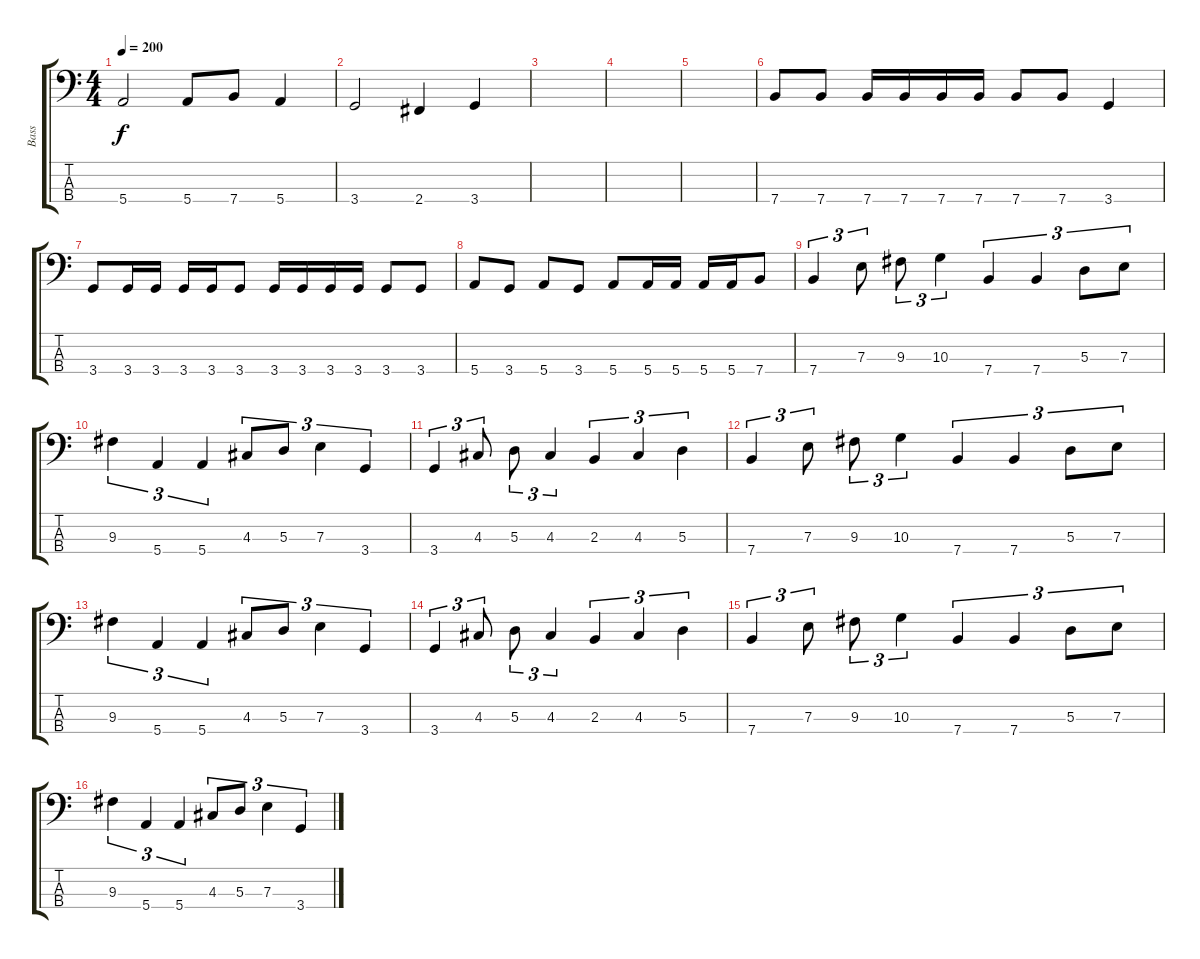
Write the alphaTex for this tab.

\track ("Bass" "Bass") {instrument electricbassfinger}
\staff {score tabs}
\tuning (G2 D2 A1 E1) {hide}
\ts (4 4)
\tempo 200
\clef f4
\ks c
5.4.2{dy f} 5.4.8 7.4.8 5.4.4 |
3.4.2 2.4.4 3.4.4 |
|
|
|
7.4.8 7.4.8 7.4.16 7.4.16 7.4.16 7.4.16 7.4.8 7.4.8 3.4.4 |
3.4.8 3.4.16 3.4.16 3.4.16 3.4.16 3.4.8 3.4.16 3.4.16 3.4.16 3.4.16 3.4.8 3.4.8 |
5.4.8 3.4.8 5.4.8 3.4.8 5.4.8 5.4.16 5.4.16 5.4.16 5.4.16 7.4.8 |
7.4.4{tu (3 2)} 7.3.8{tu (3 2)} 9.3.8{tu (3 2)} 10.3.4{tu (3 2)} 7.4.4{tu (3 2)} 7.4.4{tu (3 2)} 5.3.8{tu (3 2)} 7.3.8{tu (3 2)} |
9.3.4{tu (3 2)} 5.4.4{tu (3 2)} 5.4.4{tu (3 2)} 4.3.8{tu (3 2)} 5.3.8{tu (3 2)} 7.3.4{tu (3 2)} 3.4.4{tu (3 2)} |
3.4.4{tu (3 2)} 4.3.8{tu (3 2)} 5.3.8{tu (3 2)} 4.3.4{tu (3 2)} 2.3.4{tu (3 2)} 4.3.4{tu (3 2)} 5.3.4{tu (3 2)} |
7.4.4{tu (3 2)} 7.3.8{tu (3 2)} 9.3.8{tu (3 2)} 10.3.4{tu (3 2)} 7.4.4{tu (3 2)} 7.4.4{tu (3 2)} 5.3.8{tu (3 2)} 7.3.8{tu (3 2)} |
9.3.4{tu (3 2)} 5.4.4{tu (3 2)} 5.4.4{tu (3 2)} 4.3.8{tu (3 2)} 5.3.8{tu (3 2)} 7.3.4{tu (3 2)} 3.4.4{tu (3 2)} |
3.4.4{tu (3 2)} 4.3.8{tu (3 2)} 5.3.8{tu (3 2)} 4.3.4{tu (3 2)} 2.3.4{tu (3 2)} 4.3.4{tu (3 2)} 5.3.4{tu (3 2)} |
7.4.4{tu (3 2)} 7.3.8{tu (3 2)} 9.3.8{tu (3 2)} 10.3.4{tu (3 2)} 7.4.4{tu (3 2)} 7.4.4{tu (3 2)} 5.3.8{tu (3 2)} 7.3.8{tu (3 2)} |
9.3.4{tu (3 2)} 5.4.4{tu (3 2)} 5.4.4{tu (3 2)} 4.3.8{tu (3 2)} 5.3.8{tu (3 2)} 7.3.4{tu (3 2)} 3.4.4{tu (3 2)}
